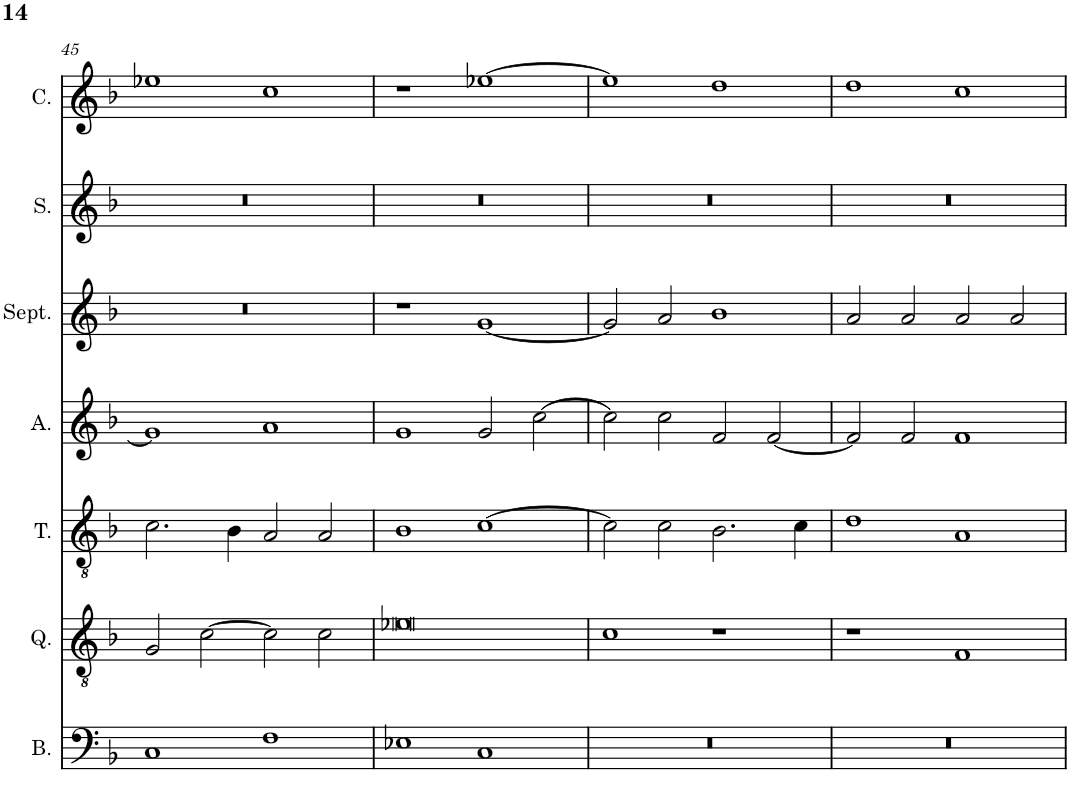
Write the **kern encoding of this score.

**kern	**kern	**kern	**kern	**kern	**kern	**kern
*part7	*part6	*part5	*part4	*part3	*part2	*part1
*staff7	*staff6	*staff5	*staff4	*staff3	*staff2	*staff1
*I"Bassus	*I"Quintus	*I"Tenor	*I"Altus	*I"Septimus	*I"Sextus	*I"Cantus
*I'B.	*I'Q.	*I'T.	*I'A.	*I'Sept.	*I'S.	*I'C.
!!LO:PB:g=z
*clefF4	*clefGv2	*clefGv2	*clefG2	*clefG2	*clefG2	*clefG2
*k[b-]	*k[b-]	*k[b-]	*k[b-]	*k[b-]	*k[b-]	*k[b-]
*F:	*F:	*F:	*F:	*F:	*F:	*F:
*M4/2	*M4/2	*M4/2	*M4/2	*M4/2	*M4/2	*M4/2
=45	=45	=45	=45	=45	=45	=45
1C	2G/	2.c\	1g]	0r	0r	1ee-X
.	[2c\	.	.	.	.	.
.	.	4B-\	.	.	.	.
1F	2c\]	2A/	1a	.	.	1cc
.	2c\	2A/	.	.	.	.
=46	=46	=46	=46	=46	=46	=46
1E-X	0e-X	1B-	1g	1r	0r	1r
1C	.	[1c	2g/	[1g	.	[1ee-X
.	.	.	[2cc\	.	.	.
=47	=47	=47	=47	=47	=47	=47
0r	1c	2c\]	2cc\]	2g/]	0r	1ee-]
.	.	2c\	2cc\	2a/	.	.
.	1r	2.B-\	2f/	1b-	.	1dd
.	.	.	[2f/	.	.	.
.	.	4c\	.	.	.	.
=48	=48	=48	=48	=48	=48	=48
0r	1r	1d	2f/]	2a/	0r	1dd
.	.	.	2f/	2a/	.	.
.	1F	1A	1f	2a/	.	1cc
.	.	.	.	2a/	.	.
=	=	=	=	=	=	=
*-	*-	*-	*-	*-	*-	*-
